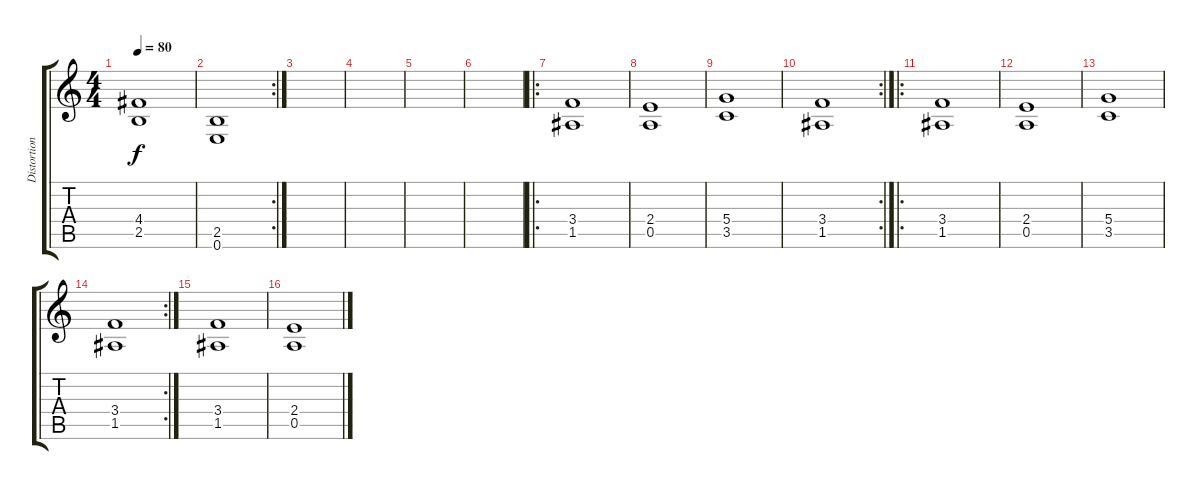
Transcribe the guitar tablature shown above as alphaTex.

\track ("Distortion" "Distortion") {instrument distortionguitar}
\staff {score tabs}
\tuning (E4 B3 G3 D3 A2 E2) {hide}
\ts (4 4)
\tempo 80
\clef g2
\ks c
(4.4 2.5).1{dy f} |
\rc 2
(2.5 0.6).1 |
|
|
|
|
\ro
(3.4 1.5).1 |
(2.4 0.5).1 |
(5.4 3.5).1 |
\rc 2
(3.4 1.5).1 |
\ro
(3.4 1.5).1 |
(2.4 0.5).1 |
(5.4 3.5).1 |
\rc 2
(3.4 1.5).1 |
(3.4 1.5).1 |
(2.4 0.5).1
